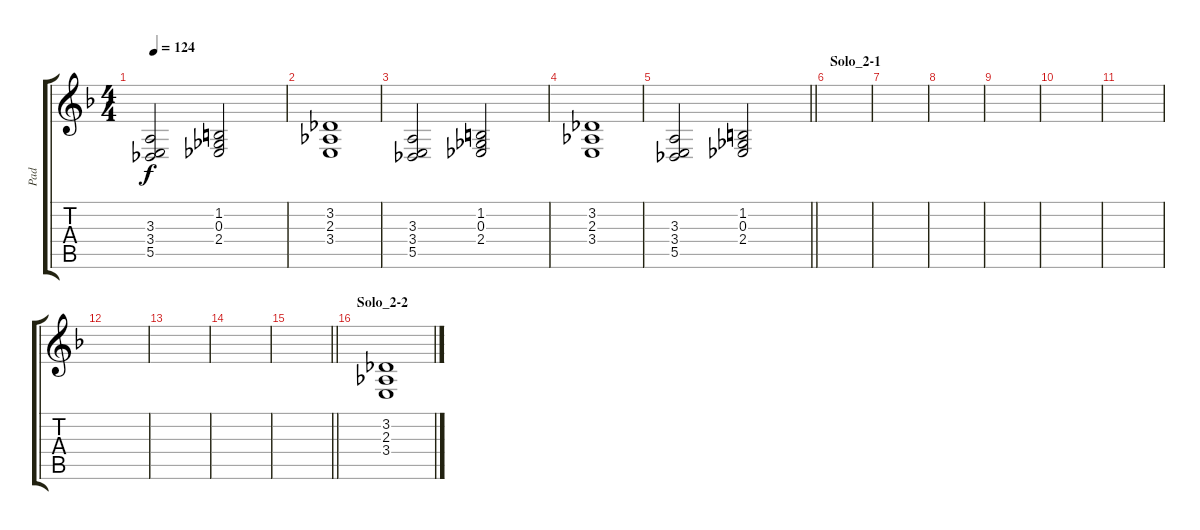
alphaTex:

\track ("Pad" "Pad") {instrument synthstrings1}
\staff {score tabs}
\tuning (Eb4 Bb3 Gb3 Db3 Ab2 Eb2) {hide}
\ts (4 4)
\tempo 124
\clef g2
\ks f
(3.3 3.4 5.5).2{dy f} (1.2 0.3 2.4).2 |
(3.2 2.3 3.4).1 |
(3.3 3.4 5.5).2 (1.2 0.3 2.4).2 |
(3.2 2.3 3.4).1 |
\barLineRight lightlight
(3.3 3.4 5.5).2 (1.2 0.3 2.4).2 |
\section ("" "Solo_2-1")
|
|
|
|
|
|
|
|
|
\barLineRight lightlight
|
\section ("" "Solo_2-2")
(3.2 2.3 3.4).1
